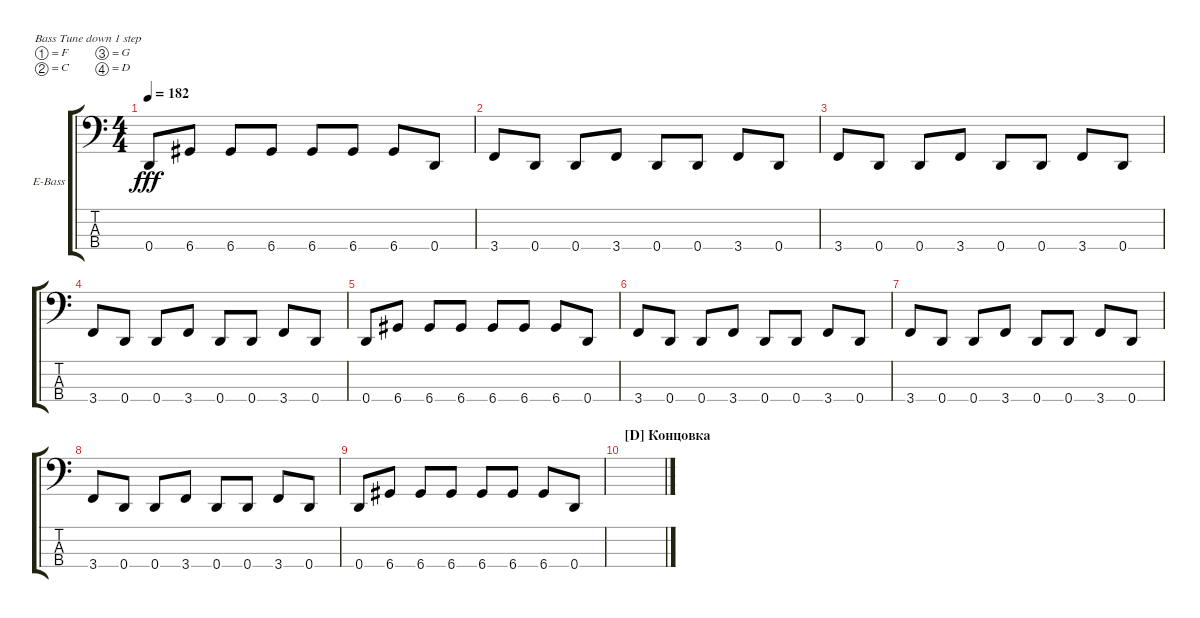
\defaultSystemsLayout 4
\bracketExtendMode groupsimilarinstruments
\firstSystemTrackNameOrientation horizontal
\otherSystemsTrackNameOrientation horizontal
\track ("Electric Bass" "E-Bass") {instrument electricbassfinger}
\staff {score tabs}
\tuning (F2 C2 G1 D1)
\ts (4 4)
\tempo 182
\clef f4
\ks c
0.4.8{dy fff} 6.4.8 6.4.8 6.4.8 6.4.8 6.4.8 6.4.8 0.4.8 |
3.4.8 0.4.8 0.4.8 3.4.8 0.4.8 0.4.8 3.4.8 0.4.8 |
3.4.8 0.4.8 0.4.8 3.4.8 0.4.8 0.4.8 3.4.8 0.4.8 |
3.4.8 0.4.8 0.4.8 3.4.8 0.4.8 0.4.8 3.4.8 0.4.8 |
0.4.8 6.4.8 6.4.8 6.4.8 6.4.8 6.4.8 6.4.8 0.4.8 |
3.4.8 0.4.8 0.4.8 3.4.8 0.4.8 0.4.8 3.4.8 0.4.8 |
3.4.8 0.4.8 0.4.8 3.4.8 0.4.8 0.4.8 3.4.8 0.4.8 |
3.4.8 0.4.8 0.4.8 3.4.8 0.4.8 0.4.8 3.4.8 0.4.8 |
0.4.8 6.4.8 6.4.8 6.4.8 6.4.8 6.4.8 6.4.8 0.4.8 |
\section ("D" "Концовка")
